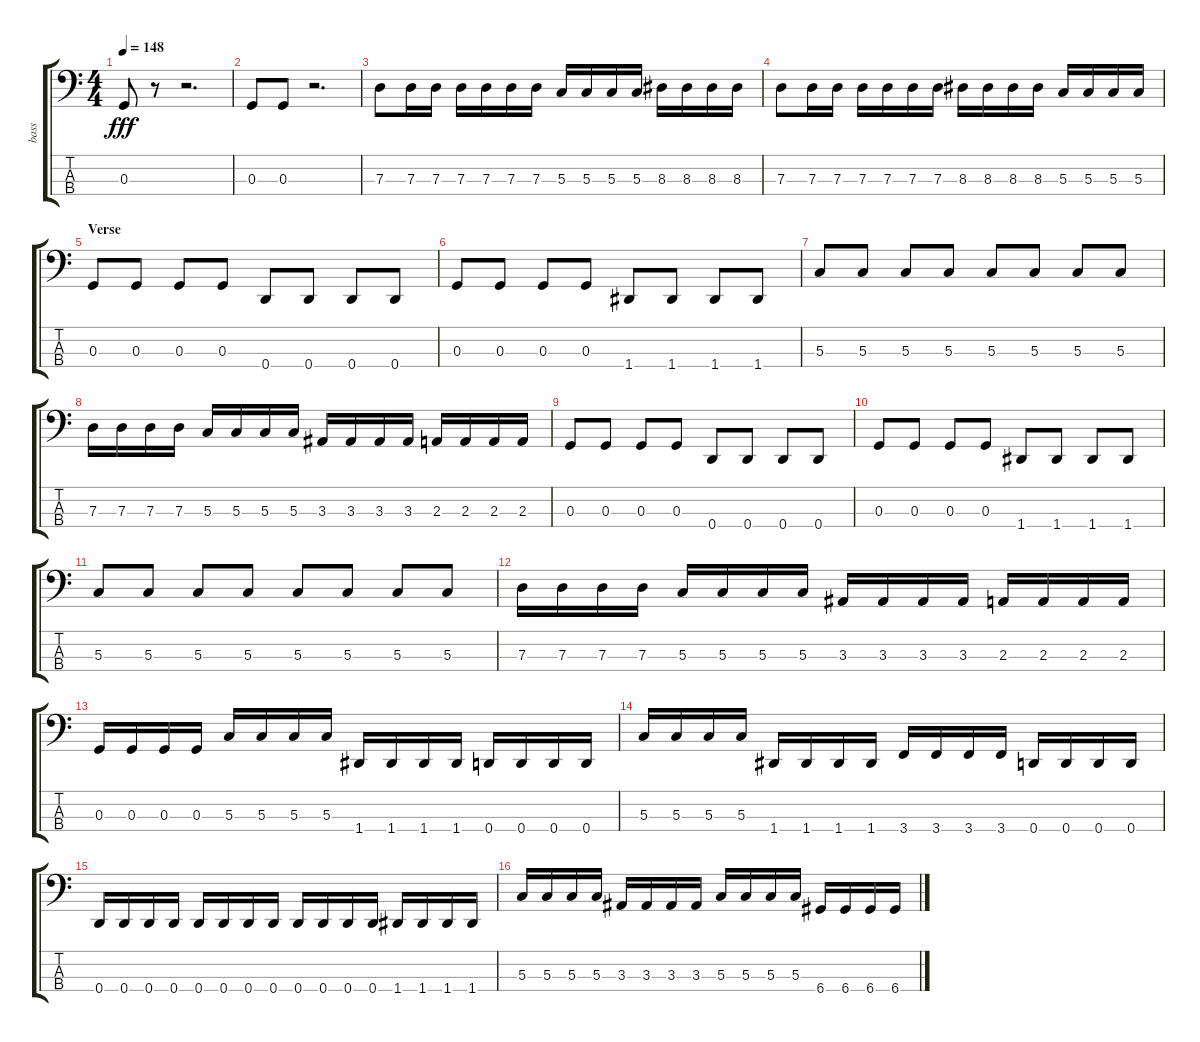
\track ("bass" "bass") {instrument electricbasspick}
\staff {score tabs}
\tuning (F2 C2 G1 D1) {hide}
\ts (4 4)
\tempo 148
\clef f4
\ks c
0.3.8{dy fff} r.8 r.2{d} |
0.3.8 0.3.8 r.2{d} |
7.3.8 7.3.16 7.3.16 7.3.16 7.3.16 7.3.16 7.3.16 5.3.16 5.3.16 5.3.16 5.3.16 8.3.16 8.3.16 8.3.16 8.3.16 |
7.3.8 7.3.16 7.3.16 7.3.16 7.3.16 7.3.16 7.3.16 8.3.16 8.3.16 8.3.16 8.3.16 5.3.16 5.3.16 5.3.16 5.3.16 |
\section ("" "Verse")
0.3.8 0.3.8 0.3.8 0.3.8 0.4.8 0.4.8 0.4.8 0.4.8 |
0.3.8 0.3.8 0.3.8 0.3.8 1.4.8 1.4.8 1.4.8 1.4.8 |
5.3.8 5.3.8 5.3.8 5.3.8 5.3.8 5.3.8 5.3.8 5.3.8 |
7.3.16 7.3.16 7.3.16 7.3.16 5.3.16 5.3.16 5.3.16 5.3.16 3.3.16 3.3.16 3.3.16 3.3.16 2.3.16 2.3.16 2.3.16 2.3.16 |
0.3.8 0.3.8 0.3.8 0.3.8 0.4.8 0.4.8 0.4.8 0.4.8 |
0.3.8 0.3.8 0.3.8 0.3.8 1.4.8 1.4.8 1.4.8 1.4.8 |
5.3.8 5.3.8 5.3.8 5.3.8 5.3.8 5.3.8 5.3.8 5.3.8 |
7.3.16 7.3.16 7.3.16 7.3.16 5.3.16 5.3.16 5.3.16 5.3.16 3.3.16 3.3.16 3.3.16 3.3.16 2.3.16 2.3.16 2.3.16 2.3.16 |
0.3.16 0.3.16 0.3.16 0.3.16 5.3.16 5.3.16 5.3.16 5.3.16 1.4.16 1.4.16 1.4.16 1.4.16 0.4.16 0.4.16 0.4.16 0.4.16 |
5.3.16 5.3.16 5.3.16 5.3.16 1.4.16 1.4.16 1.4.16 1.4.16 3.4.16 3.4.16 3.4.16 3.4.16 0.4.16 0.4.16 0.4.16 0.4.16 |
0.4.16 0.4.16 0.4.16 0.4.16 0.4.16 0.4.16 0.4.16 0.4.16 0.4.16 0.4.16 0.4.16 0.4.16 1.4.16 1.4.16 1.4.16 1.4.16 |
5.3.16 5.3.16 5.3.16 5.3.16 3.3.16 3.3.16 3.3.16 3.3.16 5.3.16 5.3.16 5.3.16 5.3.16 6.4.16 6.4.16 6.4.16 6.4.16
